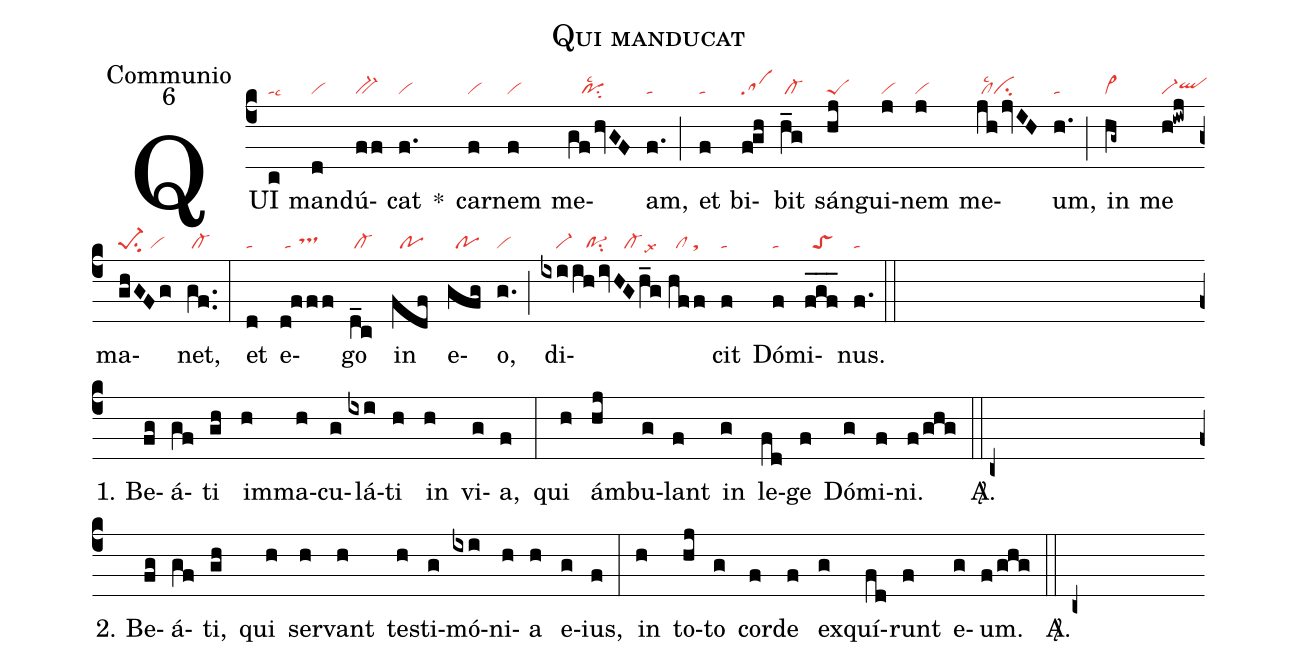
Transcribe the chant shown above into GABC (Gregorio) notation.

name:Qui manducat;
office-part:Communio;
mode:6;
nabc-lines:1;
%%
(c4) QUI(c|talsc6) man(d|vi)dú(ff|bv-)cat(f.|vi) *() car(f|vi)nem(f|vi) me(gf/hvGF|///posu2lsc2)am,(f.|ta) (;)
et(f|ta) bi(f!gh|sa)bit(h_g|/cl-) sán(hj|peS)gui(j|vi)nem(j|vi) me(jh/jvIH|/cllsc2ci)um,(h.|ta) (;)
in(hg~|cl~) me(h!iwj|vi-qlhh) ma(ghGFg|pe-1su2/vi)net,(gf..|/cl-) (:)
et(d|ta) e(d!fff|/ta//tshh)go(d_c|/cl-) in(fdf|//po) e(gfg|//po)o,(g.|vi) (;)
di(ixiih/ivHG/h_g|////vi-///po-1su2////cl-lsx9|//hff|//cl/st)cit(f|ta) Dó(f|ta)mi(fgf___|//toS)nus.(f.|ta) (::Z)

1. Be(fg)á(gf)ti(gh) im(h)ma(h)cu(g)lá(ixi)ti(h) in(h) vi(g)a,(f) (:)
qui(h) ám(hj)bu(g)lant(f) in(g) le(fd)ge(f) Dó(g)mi(f)ni.(f/ghg) <sp>A/</sp>.(::c+Z)

2. Be(fg)á(gf)ti,(gh) qui(h) ser(h)vant(h) te(h)sti(g)mó(ixi)ni(h)a(h) e(g)ius,(f) (:)
in(h) to(hj)to(g) cor(f)de(f) ex(g)quí(fd)runt(f) e(g)um.(f/ghg) <sp>A/</sp>.(::c+)
